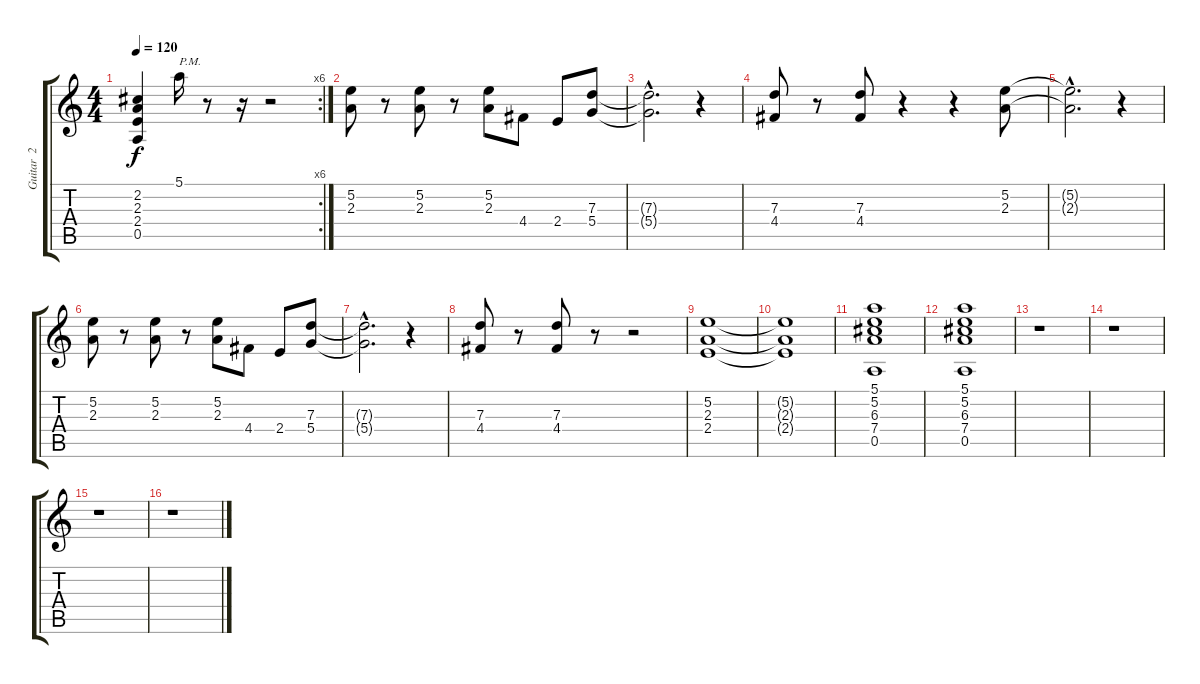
\track ("Guitar  2" "Guitar  2") {instrument distortionguitar}
\staff {score tabs}
\tuning (E4 B3 G3 D3 A2 E2) {hide}
\rc 6
\ts (4 4)
\tempo 120
\clef g2
\ks c
(2.2 2.3 2.4 0.5).4{dy f} 5.1.16{txt "P.M."} r.8 r.16 r.2 |
(5.2 2.3).8 r.8 (5.2 2.3).8 r.8 (5.2 2.3).8 4.4.8 2.4.8 (7.3 5.4).8 |
(7.3{hac t} 5.4{hac t}).2{d} r.4 |
(7.3 4.4).8 r.8 (7.3 4.4).8 r.4 r.4 (5.2 2.3).8 |
(5.2{hac t} 2.3{hac t}).2{d} r.4 |
(5.2 2.3).8 r.8 (5.2 2.3).8 r.8 (5.2 2.3).8 4.4.8 2.4.8 (7.3 5.4).8 |
(7.3{hac t} 5.4{hac t}).2{d} r.4 |
(7.3 4.4).8 r.8 (7.3 4.4).8 r.8 r.2 |
(5.2 2.3 2.4).1 |
(5.2{t} 2.3{t} 2.4{t}).1 |
(5.1 5.2 6.3 7.4 0.5).1 |
(5.1 5.2 6.3 7.4 0.5).1 |
r.1 |
r.1 |
r.1 |
r.1
